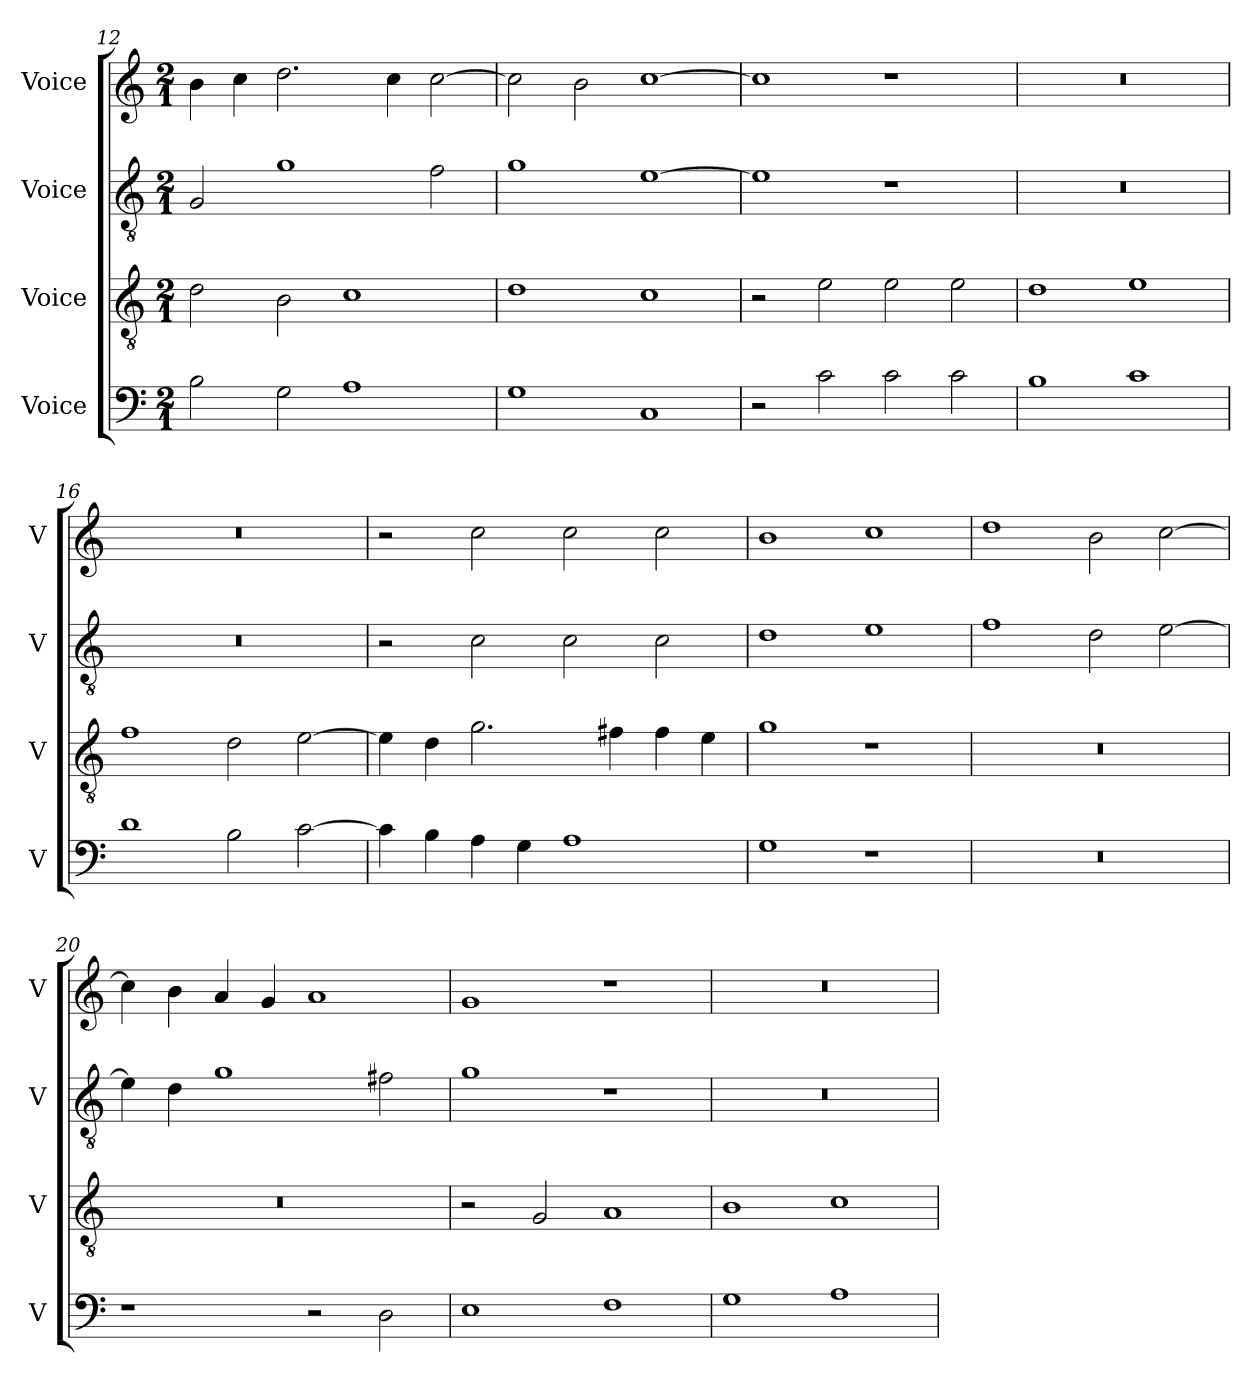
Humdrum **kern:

**kern	**kern	**kern	**kern
*part4	*part3	*part2	*part1
*staff4	*staff3	*staff2	*staff1
*I"Voice	*I"Voice	*I"Voice	*I"Voice
*I'V	*I'V	*I'V	*I'V
!!LO:PB:g=z
*clefF4	*clefGv2	*clefGv2	*clefG2
*k[]	*k[]	*k[]	*k[]
*M2/1	*M2/1	*M2/1	*M2/1
=12	=12	=12	=12
2B\	2d\	2G/	4b\
.	.	.	4cc\
2G\	2B\	1g	2.dd\
1A	1c	.	.
.	.	.	4cc\
.	.	2f\	[2cc\
=13	=13	=13	=13
1G	1d	1g	2cc\]
.	.	.	2b\
1C	1c	[1e	[1cc
=14	=14	=14	=14
2r	2r	1e]	1cc]
2c\	2e\	.	.
2c\	2e\	1r	1r
2c\	2e\	.	.
=15	=15	=15	=15
1B	1d	0r	0r
1c	1e	.	.
!!LO:LB:g=z
=16	=16	=16	=16
1d	1f	0r	0r
2B\	2d\	.	.
[2c\	[2e\	.	.
=17	=17	=17	=17
4c\]	4e\]	2r	2r
4B\	4d\	.	.
4A\	2.g\	2c\	2cc\
4G\	.	.	.
1A	.	2c\	2cc\
.	4f#X\	.	.
.	4f#\	2c\	2cc\
.	4e\	.	.
=18	=18	=18	=18
1G	1g	1d	1b
1r	1r	1e	1cc
=19	=19	=19	=19
0r	0r	1f	1dd
.	.	2d\	2b\
.	.	[2e\	[2cc\
!!LO:LB:g=z
=20	=20	=20	=20
1r	0r	4e\]	4cc\]
.	.	4d\	4b\
.	.	1g	4a/
.	.	.	4g/
2r	.	.	1a
2D\	.	2f#X\	.
=21	=21	=21	=21
1E	2r	1g	1g
.	2G/	.	.
1F	1A	1r	1r
=22	=22	=22	=22
1G	1B	0r	0r
1A	1c	.	.
=	=	=	=
*-	*-	*-	*-
